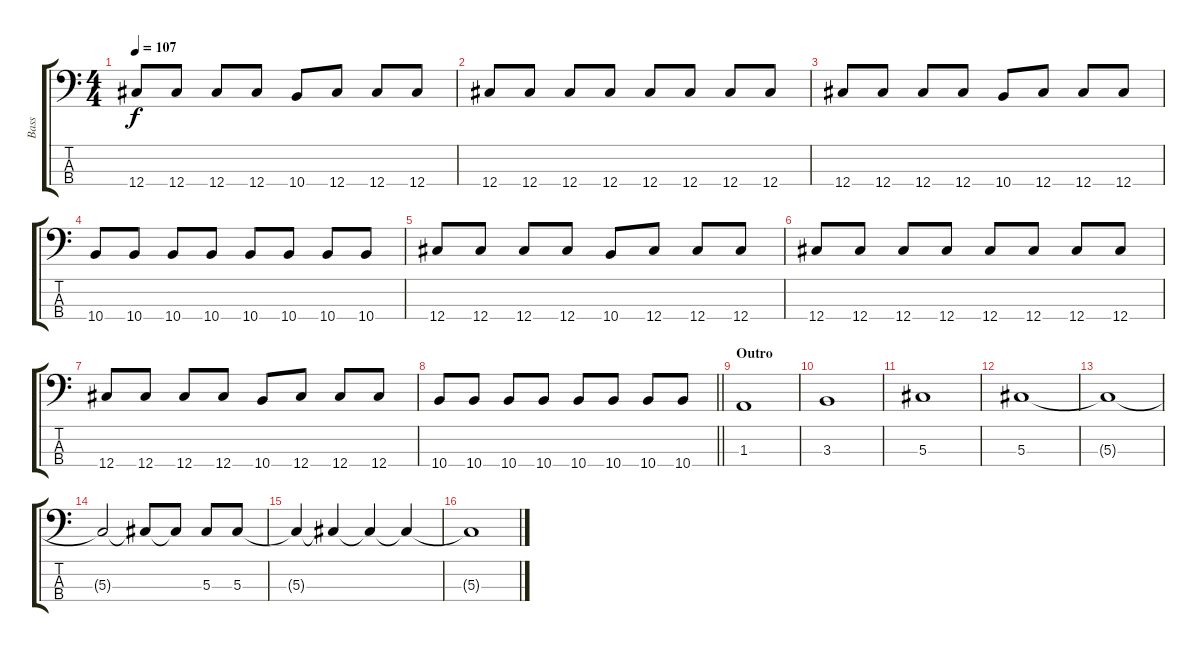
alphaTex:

\track ("Bass" "Bass") {instrument electricbasspick}
\staff {score tabs}
\tuning (Gb2 Db2 Ab1 Db1) {hide}
\ts (4 4)
\tempo 107
\clef f4
\ks c
12.4.8{dy f} 12.4.8 12.4.8 12.4.8 10.4.8 12.4.8 12.4.8 12.4.8 |
12.4.8 12.4.8 12.4.8 12.4.8 12.4.8 12.4.8 12.4.8 12.4.8 |
12.4.8 12.4.8 12.4.8 12.4.8 10.4.8 12.4.8 12.4.8 12.4.8 |
10.4.8 10.4.8 10.4.8 10.4.8 10.4.8 10.4.8 10.4.8 10.4.8 |
12.4.8 12.4.8 12.4.8 12.4.8 10.4.8 12.4.8 12.4.8 12.4.8 |
12.4.8 12.4.8 12.4.8 12.4.8 12.4.8 12.4.8 12.4.8 12.4.8 |
12.4.8 12.4.8 12.4.8 12.4.8 10.4.8 12.4.8 12.4.8 12.4.8 |
\barLineRight lightlight
10.4.8 10.4.8 10.4.8 10.4.8 10.4.8 10.4.8 10.4.8 10.4.8 |
\section ("" "Outro")
1.3.1 |
3.3.1 |
5.3.1 |
5.3.1 |
5.3{t}.1 |
5.3{t}.2 5.3{t}.8 5.3{t}.8 5.3.8 5.3.8 |
5.3{t}.4 5.3{t}.4 5.3{t}.4 5.3{t}.4 |
5.3{t}.1
